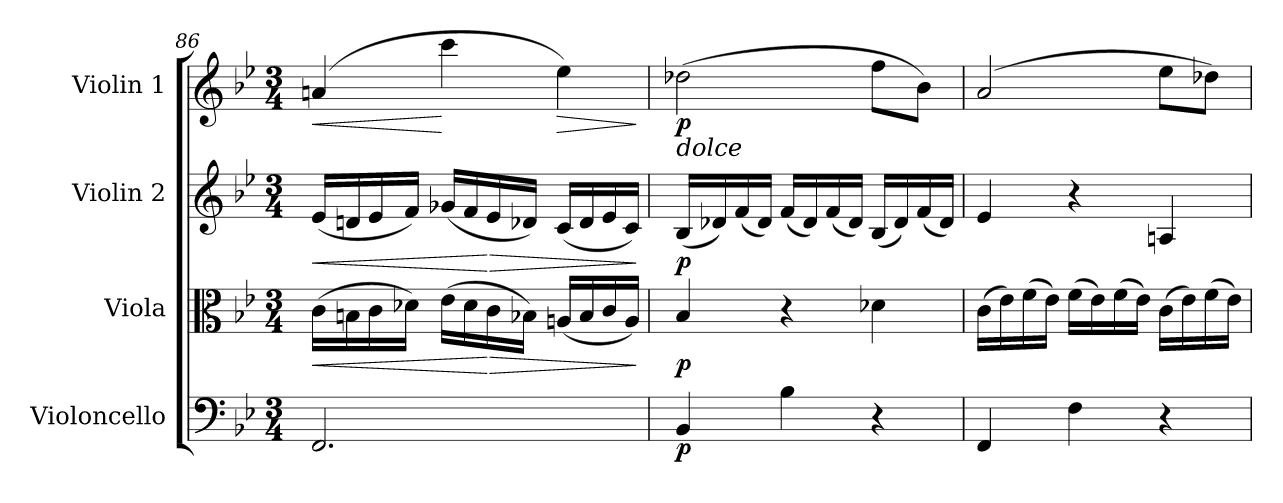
**kern	**dynam	**kern	**dynam	**kern	**dynam	**kern	**dynam
*part4	*part4	*part3	*part3	*part2	*part2	*part1	*part1
*staff4	*staff4	*staff3	*staff3	*staff2	*staff2	*staff1	*staff1
*I"Violoncello	*	*I"Viola	*	*I"Violin 2	*	*I"Violin 1	*
*I'Vc	*	*I'Vla	*	*I'Vln	*	*I'Vln	*
*clefF4	*	*clefC3	*	*clefG2	*	*clefG2	*
*k[b-e-]	*	*k[b-e-]	*	*k[b-e-]	*	*k[b-e-]	*
*M3/4	*	*M3/4	*	*M3/4	*	*M3/4	*
=86	=86	=86	=86	=86	=86	=86	=86
!	!	!	!LO:HP:b	!	!LO:HP:b	!	!LO:HP:b
2.FF/	.	(16c\LL	<	(16e-/LL	<	(4an/	<
.	.	16Bn\	.	16dn/	.	.	.
.	.	16c\	.	16e-/	.	.	.
.	.	16d-X\JJ)	.	16f/JJ)	.	.	.
.	.	(16e-\LL	.	(16g-X/LL	.	4ccc\	[
.	.	16d-\	.	16f/	.	.	.
!	!	!	!LO:HP:n=1:b	!	!LO:HP:n=1:b	!	!
.	.	16c\	[ >	16e-/	[ >	.	.
.	.	16B-X\JJ)	.	16d-X/JJ)	.	.	.
!	!	!	!	!	!	!	!LO:HP:b
.	.	(16An/LL	.	(16c/LL	.	4ee-\)	>
.	.	16B-/	.	16d-/	.	.	.
.	.	16c/	.	16e-/	.	.	.
.	.	16A/JJ)	.	16c/JJ)	.	.	.
.	.	.	]	.	]	.	]
=87	=87	=87	=87	=87	=87	=87	=87
!	!	!	!	!	!	!LO:TX:b:i:t=dolce	!
!	!LO:DY:b	!	!LO:DY:b	!	!LO:DY:b	!	!LO:DY:b
4BB-/	p	4B-/	p	(16B-/LL	p	(2dd-X\	p
.	.	.	.	16d-X/)	.	.	.
.	.	.	.	(16f/	.	.	.
.	.	.	.	16d-/JJ)	.	.	.
4B-\	.	4r	.	(16f/LL	.	.	.
.	.	.	.	16d-/)	.	.	.
.	.	.	.	(16f/	.	.	.
.	.	.	.	16d-/JJ)	.	.	.
4r	.	4d-X\	.	(16B-/LL	.	8ff\L	.
.	.	.	.	16d-/)	.	.	.
.	.	.	.	(16f/	.	8b-\J)	.
.	.	.	.	16d-/JJ)	.	.	.
!!LO:PB:g=z
=88	=88	=88	=88	=88	=88	=88	=88
4FF/	.	(16c\LL	.	4e-/	.	(2a/	.
.	.	16e-\)	.	.	.	.	.
.	.	(16f\	.	.	.	.	.
.	.	16e-\JJ)	.	.	.	.	.
4F\	.	(16f\LL	.	4r	.	.	.
.	.	16e-\)	.	.	.	.	.
.	.	(16f\	.	.	.	.	.
.	.	16e-\JJ)	.	.	.	.	.
4r	.	(16c\LL	.	4An/	.	8ee-\L	.
.	.	16e-\)	.	.	.	.	.
.	.	(16f\	.	.	.	8dd-X\J)	.
.	.	16e-\JJ)	.	.	.	.	.
=	=	=	=	=	=	=	=
*-	*-	*-	*-	*-	*-	*-	*-
